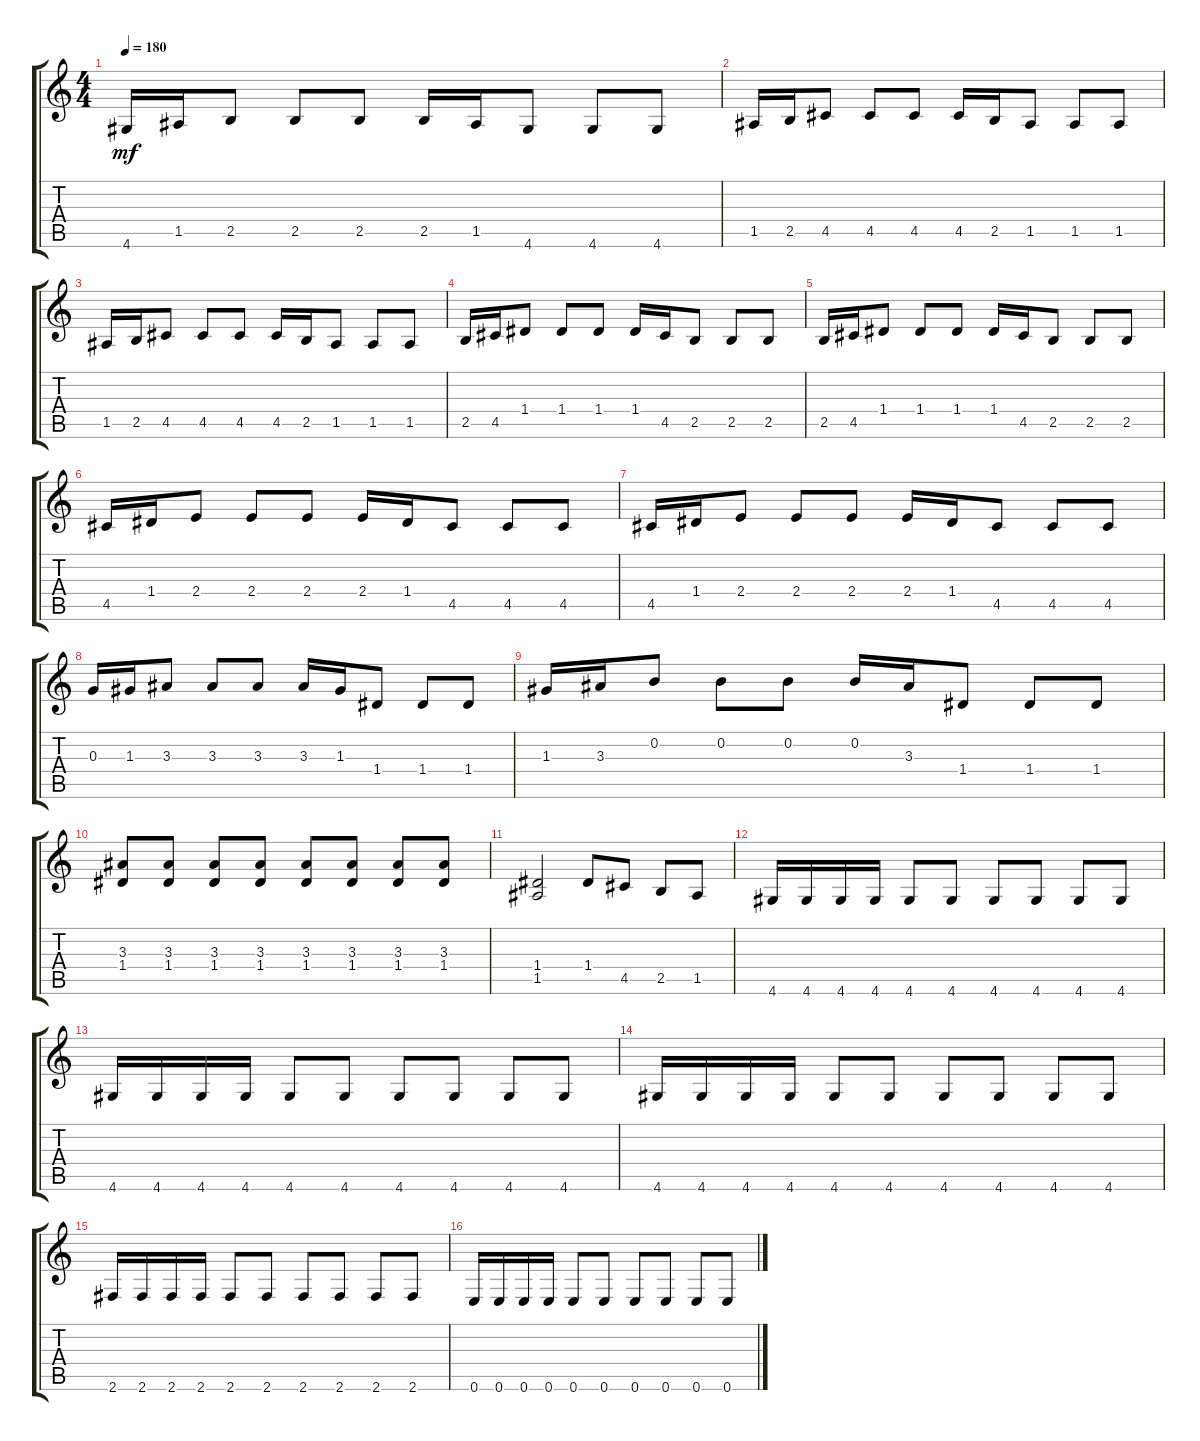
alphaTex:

\track "" {instrument overdrivenguitar}
\staff {score tabs}
\tuning (E4 B3 G3 D3 A2 E2) {hide}
\ts (4 4)
\tempo 180
\clef g2
\ks c
4.6.16{dy mf} 1.5.16 2.5.8 2.5.8 2.5.8 2.5.16 1.5.16 4.6.8 4.6.8 4.6.8 |
1.5.16 2.5.16 4.5.8 4.5.8 4.5.8 4.5.16 2.5.16 1.5.8 1.5.8 1.5.8 |
1.5.16 2.5.16 4.5.8 4.5.8 4.5.8 4.5.16 2.5.16 1.5.8 1.5.8 1.5.8 |
2.5.16 4.5.16 1.4.8 1.4.8 1.4.8 1.4.16 4.5.16 2.5.8 2.5.8 2.5.8 |
2.5.16 4.5.16 1.4.8 1.4.8 1.4.8 1.4.16 4.5.16 2.5.8 2.5.8 2.5.8 |
4.5.16 1.4.16 2.4.8 2.4.8 2.4.8 2.4.16 1.4.16 4.5.8 4.5.8 4.5.8 |
4.5.16 1.4.16 2.4.8 2.4.8 2.4.8 2.4.16 1.4.16 4.5.8 4.5.8 4.5.8 |
0.3.16 1.3.16 3.3.8 3.3.8 3.3.8 3.3.16 1.3.16 1.4.8 1.4.8 1.4.8 |
1.3.16 3.3.16 0.2.8 0.2.8 0.2.8 0.2.16 3.3.16 1.4.8 1.4.8 1.4.8 |
(3.3 1.4).8 (3.3 1.4).8 (3.3 1.4).8 (3.3 1.4).8 (3.3 1.4).8 (3.3 1.4).8 (3.3 1.4).8 (3.3 1.4).8 |
(1.4 1.5).2 1.4.8 4.5.8 2.5.8 1.5.8 |
4.6.16 4.6.16 4.6.16 4.6.16 4.6.8 4.6.8 4.6.8 4.6.8 4.6.8 4.6.8 |
4.6.16 4.6.16 4.6.16 4.6.16 4.6.8 4.6.8 4.6.8 4.6.8 4.6.8 4.6.8 |
4.6.16 4.6.16 4.6.16 4.6.16 4.6.8 4.6.8 4.6.8 4.6.8 4.6.8 4.6.8 |
2.6.16 2.6.16 2.6.16 2.6.16 2.6.8 2.6.8 2.6.8 2.6.8 2.6.8 2.6.8 |
0.6.16 0.6.16 0.6.16 0.6.16 0.6.8 0.6.8 0.6.8 0.6.8 0.6.8 0.6.8
